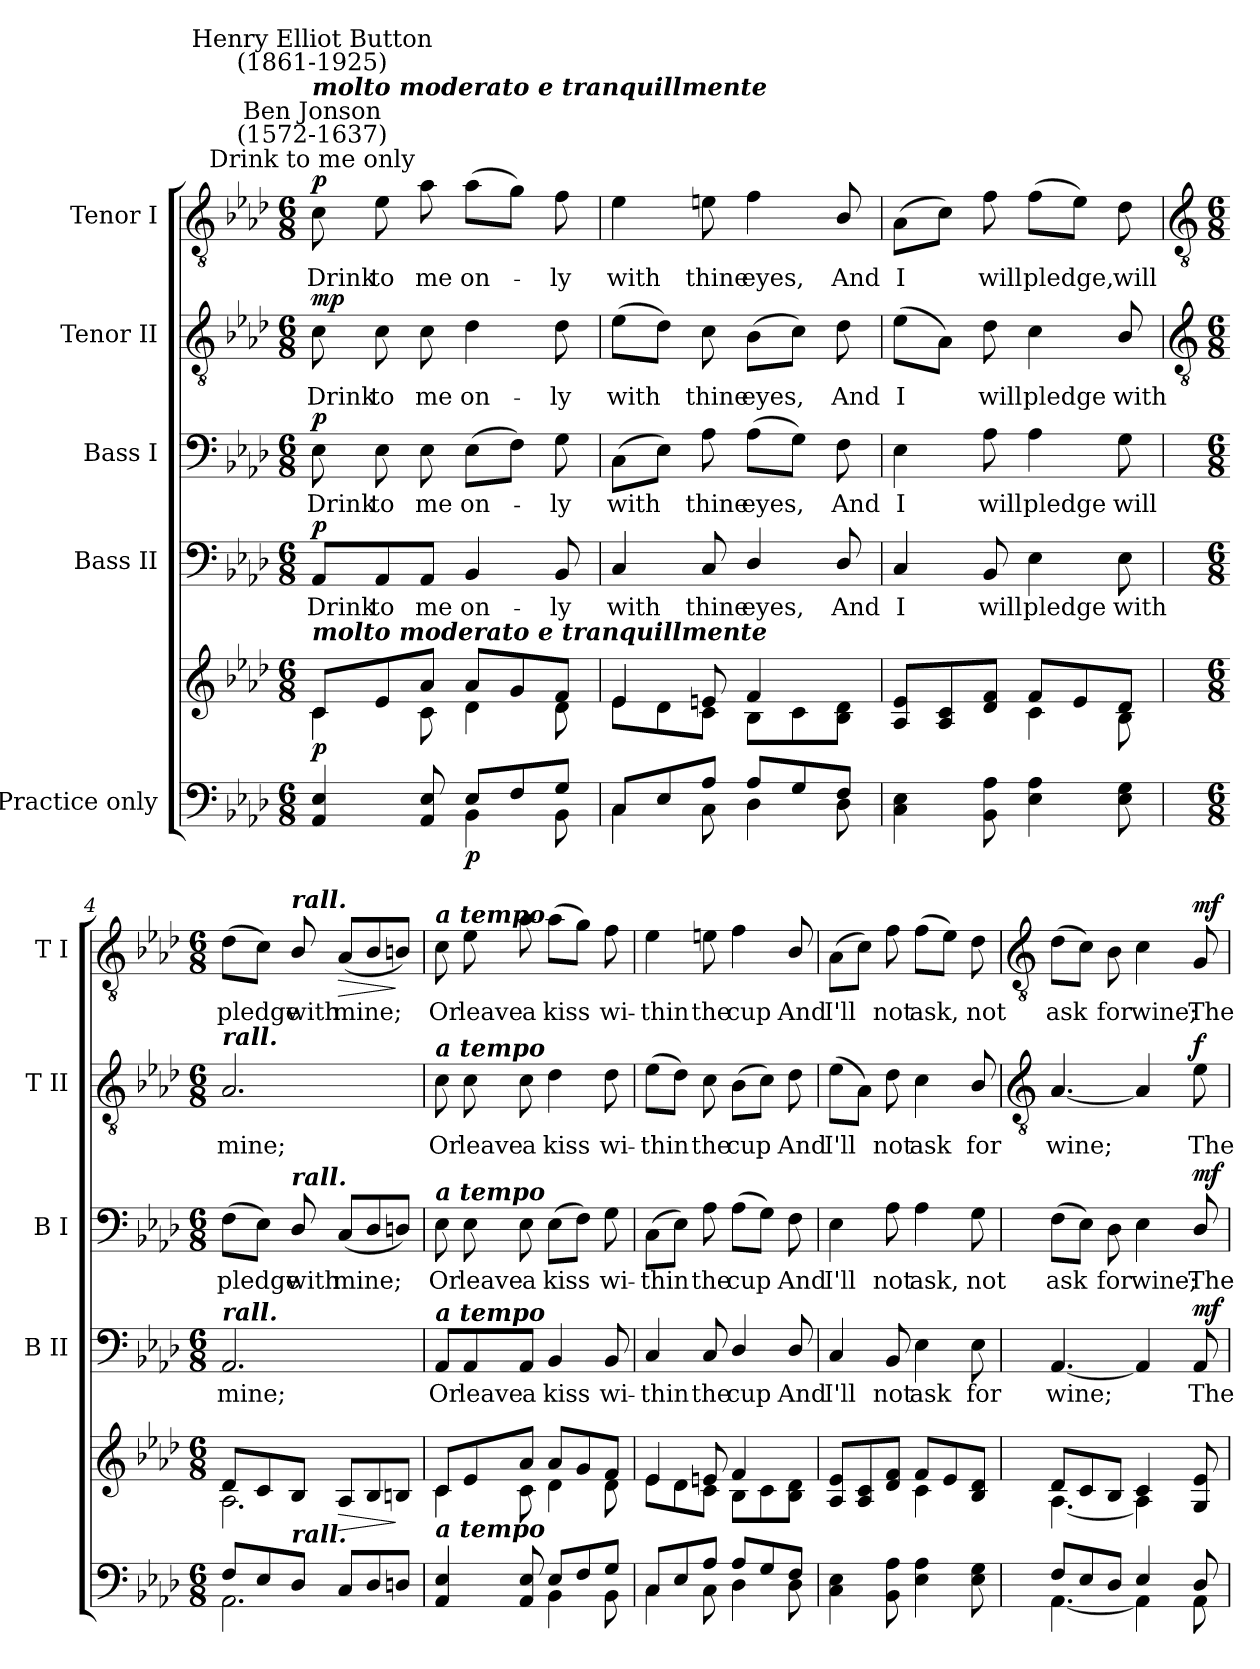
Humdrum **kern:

**kern	**kern	**dynam	**kern	**text	**dynam	**kern	**text	**dynam	**kern	**text	**dynam	**kern	**text	**dynam
*part5	*part5	*part5	*part4	*part4	*part4	*part3	*part3	*part3	*part2	*part2	*part2	*part1	*part1	*part1
*staff6	*staff5	*staff5/6	*staff4	*staff4	*staff4	*staff3	*staff3	*staff3	*staff2	*staff2	*staff2	*staff1	*staff1	*staff1
*I"Practice only	*	*	*I"Bass II	*	*	*I"Bass I	*	*	*I"Tenor II	*	*	*I"Tenor I	*	*
*	*	*	*I'B II	*	*	*I'B I	*	*	*I'T II	*	*	*I'T I	*	*
*clefF4	*clefG2	*	*clefF4	*	*	*clefF4	*	*	*clefGv2	*	*	*clefGv2	*	*
*k[b-e-a-d-]	*k[b-e-a-d-]	*	*k[b-e-a-d-]	*	*	*k[b-e-a-d-]	*	*	*k[b-e-a-d-]	*	*	*k[b-e-a-d-]	*	*
*A-:	*A-:	*	*A-:	*	*	*A-:	*	*	*A-:	*	*	*A-:	*	*
*M6/8	*M6/8	*	*M6/8	*	*	*M6/8	*	*	*M6/8	*	*	*M6/8	*	*
=1	=1	=1	=1	=1	=1	=1	=1	=1	=1	=1	=1	=1	=1	=1
*^	*^	*	*	*	*	*	*	*	*	*	*	*	*	*
!	!	!	!	!	!	!	!	!	!	!	!	!	!	!LO:TX:a:cj:t=Drink to me only	!	!
!	!	!	!	!	!	!	!	!	!	!	!	!	!	!LO:TX:a:cj:t=Ben Jonson\n(1572-1637)	!	!
!	!	!	!	!	!	!	!	!	!	!	!	!	!	!LO:TX:a:Bi:t=molto moderato e tranquillmente	!	!
!	!	!	!	!	!	!	!	!	!	!	!	!	!	!LO:TX:a:cj:t=Henry Elliot Button\n(1861-1925)	!	!
!	!	!LO:TX:a:Bi:t=molto moderato e tranquillmente	!	!	!	!	!	!	!	!	!	!	!	!	!	!
!	!	!	!	!LO:DY:b	!	!LO:LY:b	!LO:DY:b	!	!LO:LY:b	!LO:DY:b	!	!LO:LY:b	!LO:DY:b	!	!LO:LY:b	!LO:DY:b
4.ryy	4AA-/ 4E-/	8c\L	4c\	p	8AA-/L	Drink	p	8E-	Drink	p	8c	Drink	mp	8c\	Drink	p
!	!	!	!	!	!	!LO:LY:b	!	!	!LO:LY:b	!	!	!LO:LY:b	!	!	!LO:LY:b	!
.	.	8e-/	.	.	8AA-/	to	.	8E-	to	.	8c	to	.	8e-	to	.
!	!	!	!	!	!	!LO:LY:b	!	!	!LO:LY:b	!	!	!LO:LY:b	!	!	!LO:LY:b	!
.	8AA-/ 8E-/	8a-/J	8c\	.	8AA-/J	me	.	8E-	me	.	8c	me	.	8a-	me	.
!	!	!	!	!LO:DY:b=2	!	!LO:LY:b	!	!	!LO:LY:b	!	!	!LO:LY:b	!	!	!LO:LY:b	!
8E-/L	4BB-\	8a-/L	4d-\	p	4BB-	on-	.	(>8E-L	on-	.	4d-	on-	.	(>8a-L	on-	.
8F/	.	8g/	.	.	.	.	.	8FJ)	.	.	.	.	.	8gJ)	.	.
!	!	!	!	!	!	!LO:LY:b	!	!	!LO:LY:b	!	!	!LO:LY:b	!	!	!LO:LY:b	!
8G/J	8BB-\	8f/J	8d-\	.	8BB-	-ly	.	8G	ly	.	8d-	-ly	.	8f	ly	.
=2	=2	=2	=2	=2	=2	=2	=2	=2	=2	=2	=2	=2	=2	=2	=2	=2
!	!	!	!	!	!	!LO:LY:b	!	!	!LO:LY:b	!	!	!LO:LY:b	!	!	!LO:LY:b	!
8C/L	4C\	4e-/	8e-\L	.	4C	with	.	(>8CL	with	.	(>8e-L	with	.	4e-	with	.
8E-/	.	.	8d-\	.	.	.	.	8E-J)	.	.	8d-J)	.	.	.	.	.
!	!	!	!	!	!	!LO:LY:b	!	!	!LO:LY:b	!	!	!LO:LY:b	!	!	!LO:LY:b	!
8A-/J	8C\	8en/	8c\J	.	8C	thine	.	8A-	thine	.	8c	thine	.	8en	thine	.
!	!	!	!	!	!	!LO:LY:b	!	!	!LO:LY:b	!	!	!LO:LY:b	!	!	!LO:LY:b	!
8A-/L	4D-\	4f/	8B-\L	.	4D-/	eyes,	.	(>8A-L	eyes,	.	(>8B-L	eyes,	.	4f	eyes,	.
8G/	.	.	8c\	.	.	.	.	8GJ)	.	.	8cJ)	.	.	.	.	.
!	!	!	!	!	!	!LO:LY:b	!	!	!LO:LY:b	!	!	!LO:LY:b	!	!	!LO:LY:b	!
8F/J	8D-\	8ryy	8B-\ 8d-\J	.	8D-/	And	.	8F	And	.	8d-	And	.	8B-/	And	.
=3	=3	=3	=3	=3	=3	=3	=3	=3	=3	=3	=3	=3	=3	=3	=3	=3
!LO:N:vis=1	!	!	!	!	!	!LO:LY:b	!	!	!LO:LY:b	!	!	!LO:LY:b	!	!	!LO:LY:b	!
2.ryy	4C\ 4E-\	4.ryy	8A-/ 8e-/L	.	4C	I	.	4E-	I	.	(>8e-L	I	.	(>8A-L	I	.
.	.	.	8A-/ 8c/	.	.	.	.	.	.	.	8A-J)	.	.	8cJ)	.	.
!	!	!	!	!	!	!LO:LY:b	!	!	!LO:LY:b	!	!	!LO:LY:b	!	!	!LO:LY:b	!
.	8BB-\ 8A-\	.	8d-/ 8f/J	.	8BB-	will	.	8A-	will	.	8d-	will	.	8f	will	.
!	!	!	!	!	!	!LO:LY:b	!	!	!LO:LY:b	!	!	!LO:LY:b	!	!	!LO:LY:b	!
.	4E-\ 4A-\	8f/L	4c\	.	4E-	pledge	.	4A-	pledge	.	4c	pledge	.	(>8fL	pledge,	.
.	.	8e-/	.	.	.	.	.	.	.	.	.	.	.	8e-J)	.	.
!	!	!	!	!	!	!LO:LY:b	!	!	!LO:LY:b	!	!	!LO:LY:b	!	!	!LO:LY:b	!
.	8E-\ 8G\	8d-/J	8B-\	.	8E-	with	.	8G	will	.	8B-/	with	.	8d-	will	.
!!LO:LB:g=z
=4	=4	=4	=4	=4	=4	=4	=4	=4	=4	=4	=4	=4	=4	=4	=4	=4
*	*	*	*	*	*	*	*	*	*	*	*clefGv2	*	*	*clefGv2	*	*
*M6/8	*	*M6/8	*	*	*M6/8	*	*	*M6/8	*	*	*M6/8	*	*	*M6/8	*	*
!	!	!	!	!	!	!	!	!	!	!	!LO:TX:a:Bi:t=rall.	!	!	!	!	!
!	!	!	!	!	!LO:TX:a:Bi:t=rall.	!	!	!	!	!	!	!	!	!	!	!
!	!	!	!	!	!	!LO:LY:b	!	!	!LO:LY:b	!	!	!LO:LY:b	!	!	!LO:LY:b	!
8F/L	2.AA-\	8d-/L	2.A-\	.	2.AA-	mine;	.	(>8FL	pledge	.	2.A-	mine;	.	(>8d-L	pledge	.
8E-/	.	8c/	.	.	.	.	.	8E-J)	.	.	.	.	.	8cJ)	.	.
!	!	!	!	!	!	!	!	!	!	!	!	!	!	!LO:TX:a:Bi:t=rall.	!	!
!	!	!	!	!	!	!	!	!LO:TX:a:Bi:t=rall.	!	!	!	!	!	!	!	!
!LO:TX:a:Bi:t=rall.	!	!	!	!	!	!	!	!	!	!	!	!	!	!	!	!
!	!	!	!	!	!	!	!	!	!LO:LY:b	!	!	!	!	!	!LO:LY:b	!
8D-/J	.	8B-/J	.	.	.	.	.	8D-/	with	.	.	.	.	8B-/	with	.
!	!	!	!	!LO:HP:b	!	!	!	!	!LO:LY:b	!	!	!	!	!	!LO:LY:b	!LO:HP:b
8C/L	.	8A-/L	.	>	.	.	.	(<8CL	mine;	.	.	.	.	(<8A-L	mine;	>
8D-/	.	8B-/	.	.	.	.	.	8D-	.	.	.	.	.	8B-	.	.
8Dn/J	.	8Bn/J	.	]	.	.	.	8DnJ)	.	.	.	.	.	8BnJ)	.	]
=5	=5	=5	=5	=5	=5	=5	=5	=5	=5	=5	=5	=5	=5	=5	=5	=5
!	!	!	!	!	!	!	!	!	!	!	!	!	!	!LO:TX:a:Bi:t=a tempo	!	!
!	!	!	!	!	!	!	!	!	!	!	!LO:TX:a:Bi:t=a tempo	!	!	!	!	!
!	!	!	!	!	!	!	!	!LO:TX:a:Bi:t=a tempo	!	!	!	!	!	!	!	!
!	!	!	!	!	!LO:TX:a:Bi:t=a tempo	!	!	!	!	!	!	!	!	!	!	!
!LO:TX:a:Bi:t=a tempo	!	!	!	!	!	!	!	!	!	!	!	!	!	!	!	!
!	!	!	!	!	!	!LO:LY:b	!	!	!LO:LY:b	!	!	!LO:LY:b	!	!	!LO:LY:b	!
4AA-/ 4E-/	4.ryy	8c/L	4c\	.	8AA-/L	Or	.	8E-	Or	.	8c	Or	.	8c	Or	.
!	!	!	!	!	!	!LO:LY:b	!	!	!LO:LY:b	!	!	!LO:LY:b	!	!	!LO:LY:b	!
.	.	8e-/	.	.	8AA-/	leave	.	8E-	leave	.	8c	leave	.	8e-	leave	.
!	!	!	!	!	!	!LO:LY:b	!	!	!LO:LY:b	!	!	!LO:LY:b	!	!	!LO:LY:b	!
8AA-/ 8E-/	.	8a-/J	8c\	.	8AA-/J	a	.	8E-	a	.	8c	a	.	8a-	a	.
!	!	!	!	!	!	!LO:LY:b	!	!	!LO:LY:b	!	!	!LO:LY:b	!	!	!LO:LY:b	!
8E-/L	4BB-\	8a-/L	4d-\	.	4BB-	kiss	.	(>8E-L	kiss	.	4d-	kiss	.	(>8a-L	kiss	.
8F/	.	8g/	.	.	.	.	.	8FJ)	.	.	.	.	.	8gJ)	.	.
!	!	!	!	!	!	!LO:LY:b	!	!	!LO:LY:b	!	!	!LO:LY:b	!	!	!LO:LY:b	!
8G/J	8BB-\	8f/J	8d-\	.	8BB-	wi-	.	8G	wi-	.	8d-	wi-	.	8f	wi-	.
=6	=6	=6	=6	=6	=6	=6	=6	=6	=6	=6	=6	=6	=6	=6	=6	=6
!	!	!	!	!	!	!LO:LY:b	!	!	!LO:LY:b	!	!	!LO:LY:b	!	!	!LO:LY:b	!
8C/L	4C\	4e-/	8e-\L	.	4C	-thin	.	(>8CL	-thin	.	(>8e-L	-thin	.	4e-	-thin	.
8E-/	.	.	8d-\	.	.	.	.	8E-J)	.	.	8d-J)	.	.	.	.	.
!	!	!	!	!	!	!LO:LY:b	!	!	!LO:LY:b	!	!	!LO:LY:b	!	!	!LO:LY:b	!
8A-/J	8C\	8en/	8c\J	.	8C	the	.	8A-	the	.	8c	the	.	8en	the	.
!	!	!	!	!	!	!LO:LY:b	!	!	!LO:LY:b	!	!	!LO:LY:b	!	!	!LO:LY:b	!
8A-/L	4D-\	4f/	8B-\L	.	4D-/	cup	.	(>8A-L	cup	.	(>8B-L	cup	.	4f	cup	.
8G/	.	.	8c\	.	.	.	.	8GJ)	.	.	8cJ)	.	.	.	.	.
!	!	!	!	!	!	!LO:LY:b	!	!	!LO:LY:b	!	!	!LO:LY:b	!	!	!LO:LY:b	!
8F/J	8D-\	8ryy	8B-\ 8d-\J	.	8D-/	And	.	8F	And	.	8d-	And	.	8B-/	And	.
=7	=7	=7	=7	=7	=7	=7	=7	=7	=7	=7	=7	=7	=7	=7	=7	=7
!	!	!	!	!	!	!LO:LY:b	!	!	!LO:LY:b	!	!	!LO:LY:b	!	!	!LO:LY:b	!
2.ryy	4C\ 4E-\	8A-/ 8e-/L	4.ryy	.	4C	I'll	.	4E-	I'll	.	(8e-L	I'll	.	(>8A-L	I'll	.
.	.	8A-/ 8c/	.	.	.	.	.	.	.	.	8A-J)	.	.	8cJ)	.	.
!	!	!	!	!	!	!LO:LY:b	!	!	!LO:LY:b	!	!	!LO:LY:b	!	!	!LO:LY:b	!
.	8BB-\ 8A-\	8d-/ 8f/J	.	.	8BB-	not	.	8A-	not	.	8d-	not	.	8f	not	.
!	!	!	!	!	!	!LO:LY:b	!	!	!LO:LY:b	!	!	!LO:LY:b	!	!	!LO:LY:b	!
.	4E-\ 4A-\	8f/L	4c\	.	4E-	ask	.	4A-	ask,	.	4c	ask	.	(>8fL	ask,	.
.	.	8e-/	.	.	.	.	.	.	.	.	.	.	.	8e-J)	.	.
!	!	!	!	!	!	!LO:LY:b	!	!	!LO:LY:b	!	!	!LO:LY:b	!	!	!LO:LY:b	!
.	8E-\ 8G\	8B-/ 8d-/J	8ryy	.	8E-	for	.	8G	not	.	8B-/	for	.	8d-	not	.
!!LO:LB:g=z
=8	=8	=8	=8	=8	=8	=8	=8	=8	=8	=8	=8	=8	=8	=8	=8	=8
*	*	*	*	*	*	*	*	*	*	*	*clefGv2	*	*	*clefGv2	*	*
!	!	!	!	!	!	!LO:LY:b	!	!	!LO:LY:b	!	!	!LO:LY:b	!	!	!LO:LY:b	!
8F/L	[4.AA-\	8d-/L	[4.A-\	.	[4.AA-	wine;	.	(>8FL	ask	.	[4.A-	wine;	.	(>8d-L	ask	.
8E-/	.	8c/	.	.	.	.	.	8E-J)	.	.	.	.	.	8cJ)	.	.
!	!	!	!	!	!	!	!	!	!LO:LY:b	!	!	!	!	!	!LO:LY:b	!
8D-/J	.	8B-/J	.	.	.	.	.	8D-	for	.	.	.	.	8B-	for	.
!	!	!	!	!	!	!	!	!	!LO:LY:b	!	!	!	!	!	!LO:LY:b	!
4E-/	4AA-\]	4c/	4A-\]	.	4AA-]	.	.	4E-	wine;	.	4A-]	.	.	4c	wine;	.
!	!	!	!	!LO:DY:b=2	!	!LO:LY:b	!	!	!LO:LY:b	!	!	!LO:LY:b	!	!	!LO:LY:b	!
!	!	!	!	!LO:DY:n=1:b=2	!	!	!	!	!	!	!	!	!	!	!	!
!	!	!	!	!LO:DY:n=2:b	!	!	!LO:DY:b	!	!	!LO:DY:b	!	!	!LO:DY:b	!	!	!LO:DY:b
8D-/	8AA-\	8G/ 8e-/	8ryy	mf mf mf	8AA-	The	mf	8D-/	The	mf	8e-	The	f	8G	The	mf
*v	*v	*	*	*	*	*	*	*	*	*	*	*	*	*	*	*
*	*v	*v	*	*	*	*	*	*	*	*	*	*	*	*	*
=	=	=	=	=	=	=	=	=	=	=	=	=	=	=
*-	*-	*-	*-	*-	*-	*-	*-	*-	*-	*-	*-	*-	*-	*-
